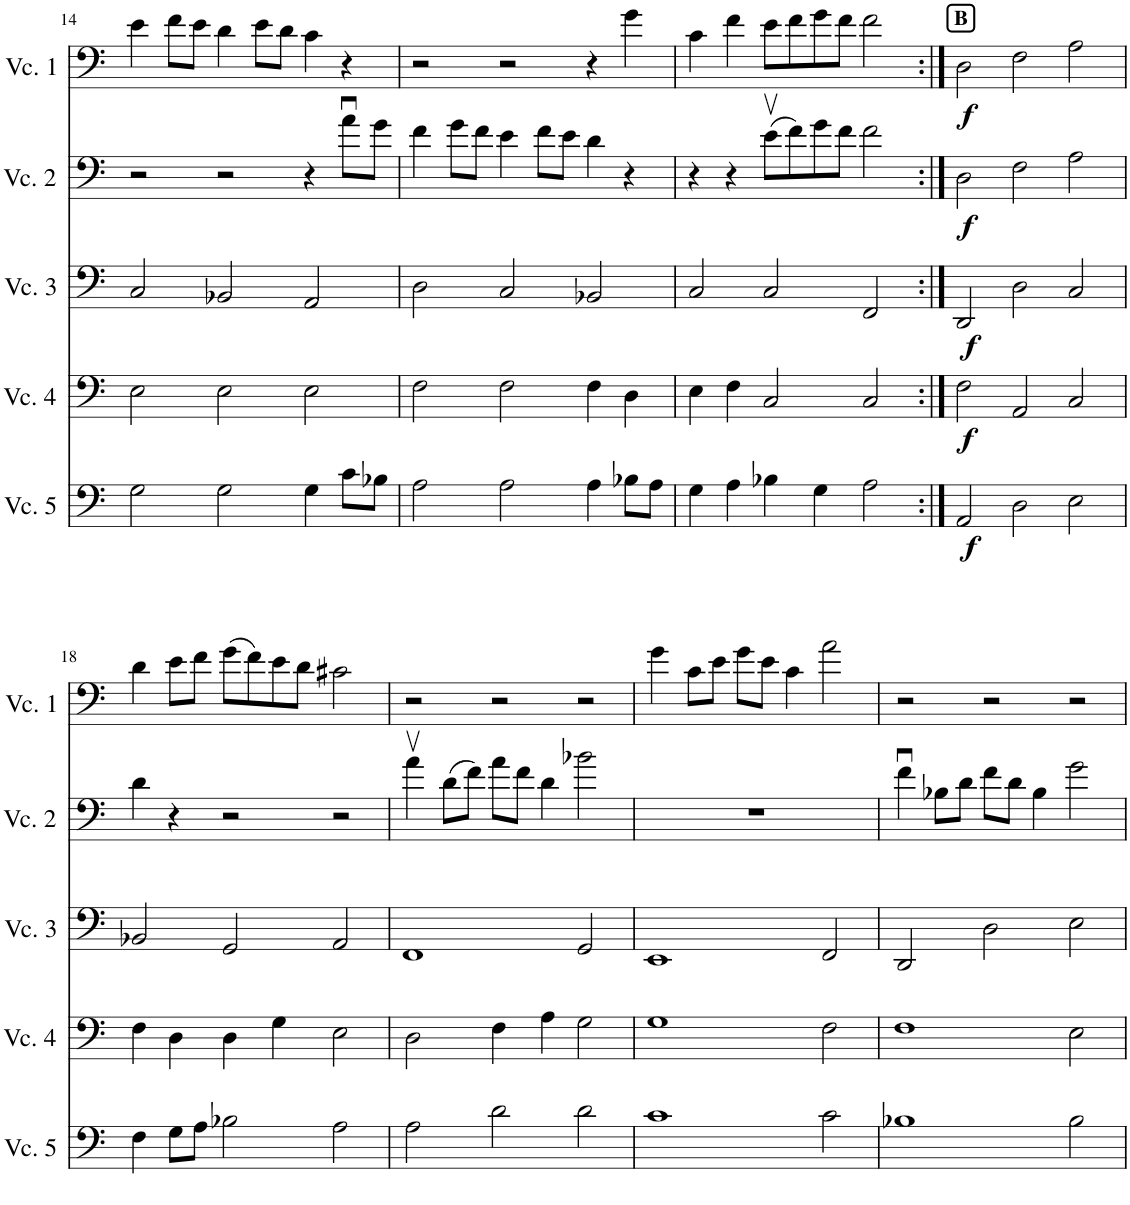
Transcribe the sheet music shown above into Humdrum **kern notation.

**kern	**dynam	**kern	**dynam	**kern	**dynam	**kern	**dynam	**kern	**dynam
*part5	*part5	*part4	*part4	*part3	*part3	*part2	*part2	*part1	*part1
*staff5	*staff5	*staff4	*staff4	*staff3	*staff3	*staff2	*staff2	*staff1	*staff1
*I"Cello 5	*	*I"Cello 4	*	*I"Cello 3	*	*I"Cello 2	*	*I"Cello 1	*
!!LO:PB:g=z
*clefF4	*	*clefF4	*	*clefF4	*	*clefF4	*	*clefF4	*
*k[]	*	*k[]	*	*k[]	*	*k[]	*	*k[]	*
*M3/2	*	*M3/2	*	*M3/2	*	*M3/2	*	*M3/2	*
=14	=14	=14	=14	=14	=14	=14	=14	=14	=14
2G\	.	2E\	.	2C/	.	2r	.	4e\	.
.	.	.	.	.	.	.	.	8f\L	.
.	.	.	.	.	.	.	.	8e\J	.
2G\	.	2E\	.	2BB-X/	.	2r	.	4d\	.
.	.	.	.	.	.	.	.	8e\L	.
.	.	.	.	.	.	.	.	8d\J	.
4G\	.	2E\	.	2AA/	.	4r	.	4c\	.
8c\L	.	.	.	.	.	8au\L	.	4r	.
8B-X\J	.	.	.	.	.	8g\J	.	.	.
=15	=15	=15	=15	=15	=15	=15	=15	=15	=15
2A\	.	2F\	.	2D\	.	4f\	.	2r	.
.	.	.	.	.	.	8g\L	.	.	.
.	.	.	.	.	.	8f\J	.	.	.
2A\	.	2F\	.	2C/	.	4e\	.	2r	.
.	.	.	.	.	.	8f\L	.	.	.
.	.	.	.	.	.	8e\J	.	.	.
4A\	.	4F\	.	2BB-X/	.	4d\	.	4r	.
8B-X\L	.	4D\	.	.	.	4r	.	4g\	.
8A\J	.	.	.	.	.	.	.	.	.
=16	=16	=16	=16	=16	=16	=16	=16	=16	=16
4G\	.	4E\	.	2C/	.	4r	.	4c\	.
4A\	.	4F\	.	.	.	4r	.	4f\	.
4B-X\	.	2C/	.	2C/	.	(8ev\L	.	8e\L	.
.	.	.	.	.	.	8f\)	.	8f\	.
4G\	.	.	.	.	.	8g\	.	8g\	.
.	.	.	.	.	.	8f\J	.	8f\J	.
2A\	.	2C/	.	2FF/	.	2f\	.	2f\	.
!!LO:REH:place=s1:a:B:cj:t=B
=17:|!	=17:|!	=17:|!	=17:|!	=17:|!	=17:|!	=17:|!	=17:|!	=17:|!	=17:|!
!	!LO:DY:b	!	!LO:DY:b	!	!LO:DY:b	!	!LO:DY:b	!	!LO:DY:b
2AA/	f	2F\	f	2DD/	f	2D\	f	2D\	f
2D\	.	2AA/	.	2D\	.	2F\	.	2F\	.
2E\	.	2C/	.	2C/	.	2A\	.	2A\	.
!!LO:LB:g=z
=18	=18	=18	=18	=18	=18	=18	=18	=18	=18
4F\	.	4F\	.	2BB-X/	.	4d\	.	4d\	.
8G\L	.	4D\	.	.	.	4r	.	8e\L	.
8A\J	.	.	.	.	.	.	.	8f\J	.
2B-X\	.	4D\	.	2GG/	.	2r	.	(8g\L	.
.	.	.	.	.	.	.	.	8f\)	.
.	.	4G\	.	.	.	.	.	8e\	.
.	.	.	.	.	.	.	.	8d\J	.
2A\	.	2E\	.	2AA/	.	2r	.	2c#X\	.
=19	=19	=19	=19	=19	=19	=19	=19	=19	=19
2A\	.	2D\	.	1FF	.	4av\	.	2r	.
.	.	.	.	.	.	(8d\L	.	.	.
.	.	.	.	.	.	8f\J)	.	.	.
2d\	.	4F\	.	.	.	8a\L	.	2r	.
.	.	.	.	.	.	8f\J	.	.	.
.	.	4A\	.	.	.	4d\	.	.	.
2d\	.	2G\	.	2GG/	.	2b-X\	.	2r	.
=20	=20	=20	=20	=20	=20	=20	=20	=20	=20
1c	.	1G	.	1EE	.	1.r	.	4g\	.
.	.	.	.	.	.	.	.	8c\L	.
.	.	.	.	.	.	.	.	8e\J	.
.	.	.	.	.	.	.	.	8g\L	.
.	.	.	.	.	.	.	.	8e\J	.
.	.	.	.	.	.	.	.	4c\	.
2c\	.	2F\	.	2FF/	.	.	.	2a\	.
=21	=21	=21	=21	=21	=21	=21	=21	=21	=21
1B-X	.	1F	.	2DD/	.	4fu\	.	2r	.
.	.	.	.	.	.	8B-X\L	.	.	.
.	.	.	.	.	.	8d\J	.	.	.
.	.	.	.	2D\	.	8f\L	.	2r	.
.	.	.	.	.	.	8d\J	.	.	.
.	.	.	.	.	.	4B-\	.	.	.
2B-\	.	2E\	.	2E\	.	2g\	.	2r	.
=	=	=	=	=	=	=	=	=	=
*-	*-	*-	*-	*-	*-	*-	*-	*-	*-
